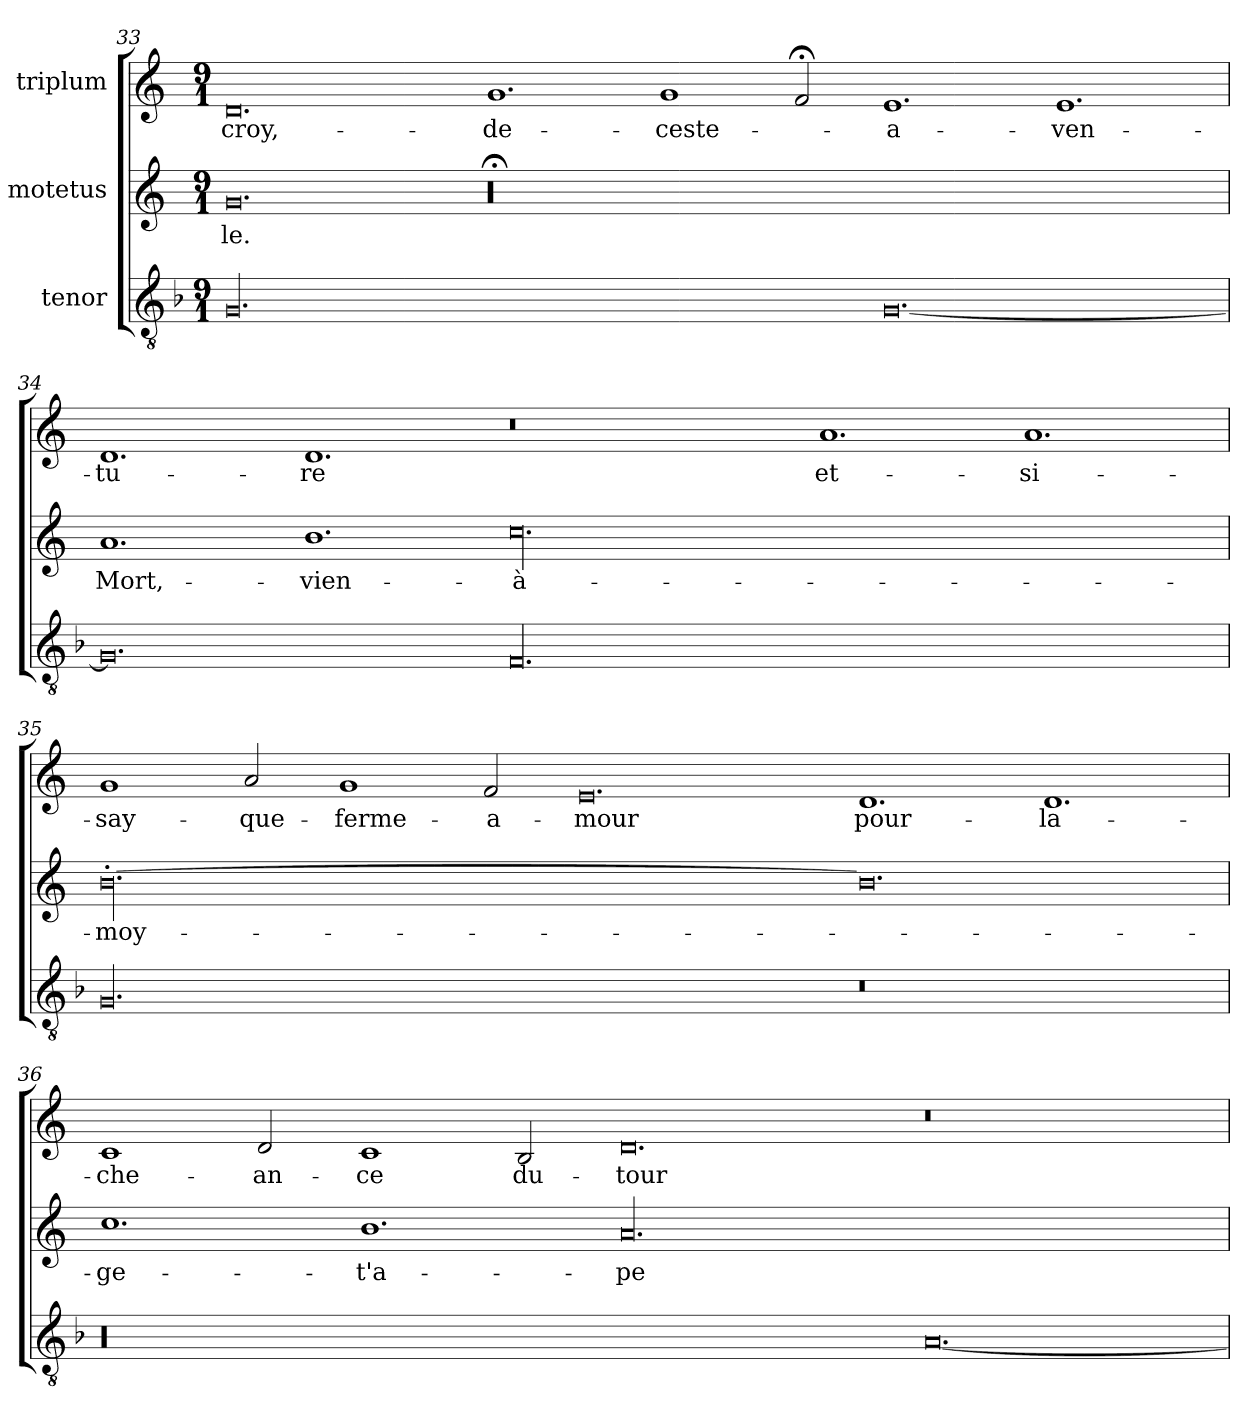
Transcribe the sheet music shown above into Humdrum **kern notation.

**kern	**kern	**text	**kern	**text
*part3	*part2	*part2	*part1	*part1
*staff3	*staff2	*staff2	*staff1	*staff1
*I"tenor	*I"motetus	*	*I"triplum	*
*clefGv2	*clefG2	*	*clefG2	*
*k[b-]	*k[]	*	*k[]	*
*F:	*C:	*	*C:	*
*M9/1	*M9/1	*	*M9/1	*
=33	=33	=33	=33	=33
00.G/	0.g/	-le.	0.d/	croy,-
.	00.r;<	.	1.g/	de-
.	.	.	1g/	ceste-
.	.	.	2f;</	.
[0.G/	.	.	1.e/	a-
.	.	.	1.e/	-ven-
!!LO:LB:g=z
=34	=34	=34	=34	=34
0.G/]	1.a/	Mort,-	1.d/	-tu-
.	1.b\	vien-	1.d/	-re
00.F/	00.cc\	à-	0.r	.
.	.	.	1.a/	et-
.	.	.	1.a/	si-
=35	=35	=35	=35	=35
00.G/	[00.b'\	moy-	1g/	say-
.	.	.	2a/	que-
.	.	.	1g/	ferme-
.	.	.	2f/	a-
.	.	.	0.e/	-mour
0.r	0.b\]	.	1.d/	pour-
.	.	.	1.d/	la-
=36	=36	=36	=36	=36
00.r	1.cc\	ge-	1c/	che-
.	.	.	2d/	-an-
.	1.b\	t'a-	1c/	-ce
.	.	.	2B/	du-
.	00.a/	-pe-	0.d/	tour-
[0.A/	.	.	0.r	.
=	=	=	=	=
*-	*-	*-	*-	*-
